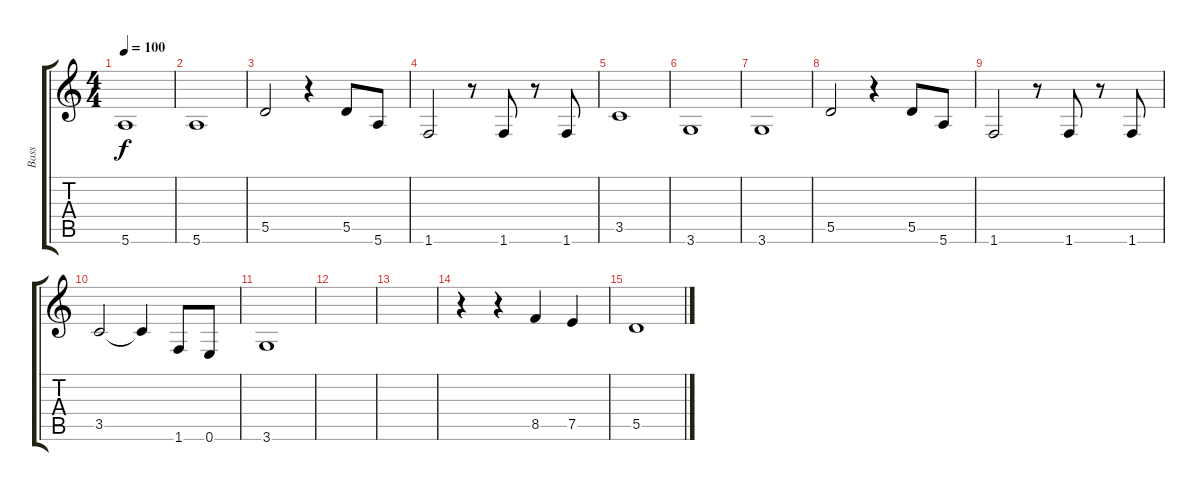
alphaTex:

\track ("Bass" "Bass") {instrument acousticbass}
\staff {score tabs}
\tuning (E4 B3 G3 D3 A2 E2) {hide}
\ts (4 4)
\tempo 100
\clef g2
\ks c
5.6.1{dy f} |
5.6.1 |
5.5.2 r.4 5.5.8 5.6.8 |
1.6.2 r.8 1.6.8 r.8 1.6.8 |
3.5.1 |
3.6.1 |
3.6.1 |
5.5.2 r.4 5.5.8 5.6.8 |
1.6.2 r.8 1.6.8 r.8 1.6.8 |
3.5.2 3.5{t}.4 1.6.8 0.6.8 |
3.6.1 |
|
|
r.4 r.4 8.5.4 7.5.4 |
5.5.1
